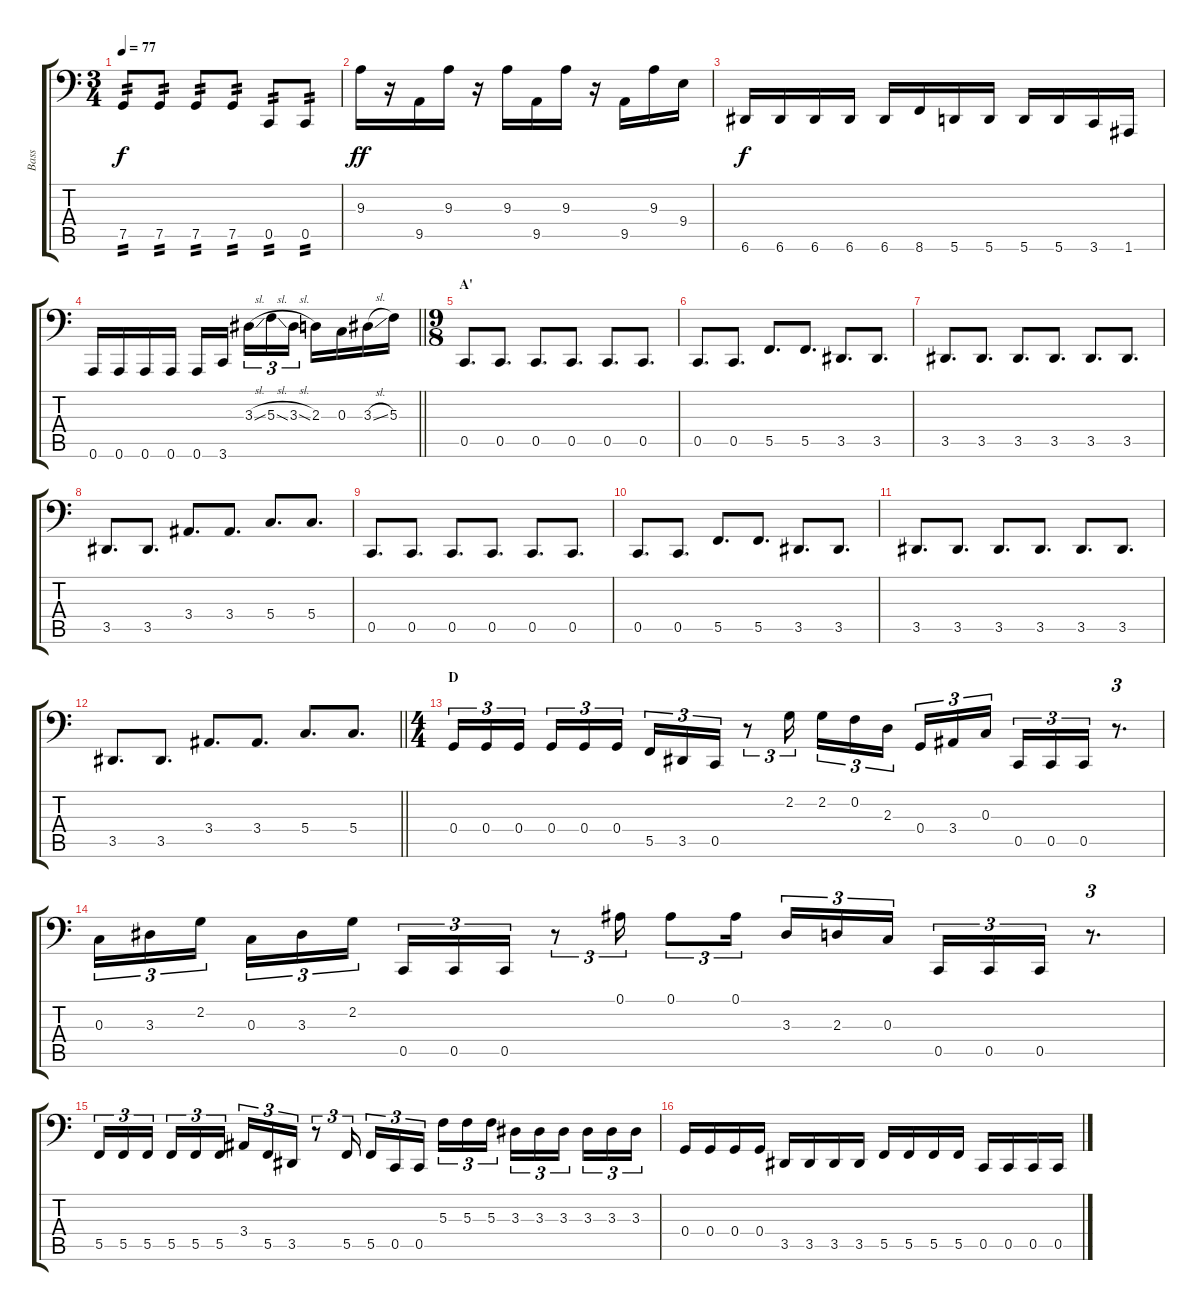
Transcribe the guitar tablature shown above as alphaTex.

\track ("Bass" "Bass") {instrument electricbasspick}
\staff {score tabs}
\tuning (Bb2 F2 C2 G1 C1 A0) {hide}
\ts (3 4)
\tempo 77
\clef f4
\ks c
7.5.8{tp 2 dy f} 7.5.8{tp 2} 7.5.8{tp 2} 7.5.8{tp 2} 0.5.8{tp 2} 0.5.8{tp 2} |
9.3.16{dy ff instrument slapbass1} r.16 9.5.16 9.3.16 r.16 9.3.16 9.5.16 9.3.16 r.16 9.5.16 9.3.16 9.4.16 |
6.6.16{dy f instrument electricbasspick} 6.6.16 6.6.16 6.6.16 6.6.16 8.6.16 5.6.16 5.6.16 5.6.16 5.6.16 3.6.16 1.6.16 |
\barLineRight lightlight
0.6.16 0.6.16 0.6.16 0.6.16 0.6.16 3.6.16{beam splitsecondary} 3.3{sl}.16{tu (3 2)} 5.3{sl}.16{tu (3 2)} 3.3{sl}.16{tu (3 2)} 2.3.16 0.3.16 3.3{sl}.16 5.3.16 |
\ts (9 8)
\section ("" "A'")
0.5.8{d} 0.5.8{d} 0.5.8{d} 0.5.8{d} 0.5.8{d} 0.5.8{d} |
0.5.8{d} 0.5.8{d} 5.5.8{d} 5.5.8{d} 3.5.8{d} 3.5.8{d} |
3.5.8{d} 3.5.8{d} 3.5.8{d} 3.5.8{d} 3.5.8{d} 3.5.8{d} |
3.5.8{d} 3.5.8{d} 3.4.8{d} 3.4.8{d} 5.4.8{d} 5.4.8{d} |
0.5.8{d} 0.5.8{d} 0.5.8{d} 0.5.8{d} 0.5.8{d} 0.5.8{d} |
0.5.8{d} 0.5.8{d} 5.5.8{d} 5.5.8{d} 3.5.8{d} 3.5.8{d} |
3.5.8{d} 3.5.8{d} 3.5.8{d} 3.5.8{d} 3.5.8{d} 3.5.8{d} |
\barLineRight lightlight
3.5.8{d} 3.5.8{d} 3.4.8{d} 3.4.8{d} 5.4.8{d} 5.4.8{d} |
\ts (4 4)
\section ("" "D")
0.4.16{tu (3 2)} 0.4.16{tu (3 2)} 0.4.16{tu (3 2) beam splitsecondary} 0.4.16{tu (3 2)} 0.4.16{tu (3 2)} 0.4.16{tu (3 2)} 5.5.16{tu (3 2)} 3.5.16{tu (3 2)} 0.5.16{tu (3 2)} r.8{tu (3 2)} 2.2.16{tu (3 2)} 2.2.16{tu (3 2)} 0.2.16{tu (3 2)} 2.3.16{tu (3 2) beam splitsecondary} 0.4.16{tu (3 2)} 3.4.16{tu (3 2)} 0.3.16{tu (3 2)} 0.5.16{tu (3 2)} 0.5.16{tu (3 2)} 0.5.16{tu (3 2)} r.8{d tu (3 2)} |
0.3.16{tu (3 2)} 3.3.16{tu (3 2)} 2.2.16{tu (3 2) beam splitsecondary} 0.3.16{tu (3 2)} 3.3.16{tu (3 2)} 2.2.16{tu (3 2)} 0.5.16{tu (3 2)} 0.5.16{tu (3 2)} 0.5.16{tu (3 2)} r.8{tu (3 2)} 0.1.16{tu (3 2)} 0.1.8{tu (3 2)} 0.1.16{tu (3 2) beam splitsecondary} 3.3.16{tu (3 2)} 2.3.16{tu (3 2)} 0.3.16{tu (3 2)} 0.5.16{tu (3 2)} 0.5.16{tu (3 2)} 0.5.16{tu (3 2)} r.8{d tu (3 2)} |
5.5.16{tu (3 2)} 5.5.16{tu (3 2)} 5.5.16{tu (3 2) beam splitsecondary} 5.5.16{tu (3 2)} 5.5.16{tu (3 2)} 5.5.16{tu (3 2)} 3.4.16{tu (3 2)} 5.5.16{tu (3 2)} 3.5.16{tu (3 2)} r.8{tu (3 2)} 5.5.16{tu (3 2)} 5.5.16{tu (3 2)} 0.5.16{tu (3 2)} 0.5.16{tu (3 2) beam splitsecondary} 5.3.16{tu (3 2)} 5.3.16{tu (3 2)} 5.3.16{tu (3 2)} 3.3.16{tu (3 2)} 3.3.16{tu (3 2)} 3.3.16{tu (3 2) beam splitsecondary} 3.3.16{tu (3 2)} 3.3.16{tu (3 2)} 3.3.16{tu (3 2)} |
0.4.16 0.4.16 0.4.16 0.4.16 3.5.16 3.5.16 3.5.16 3.5.16 5.5.16 5.5.16 5.5.16 5.5.16 0.5.16 0.5.16 0.5.16 0.5.16
